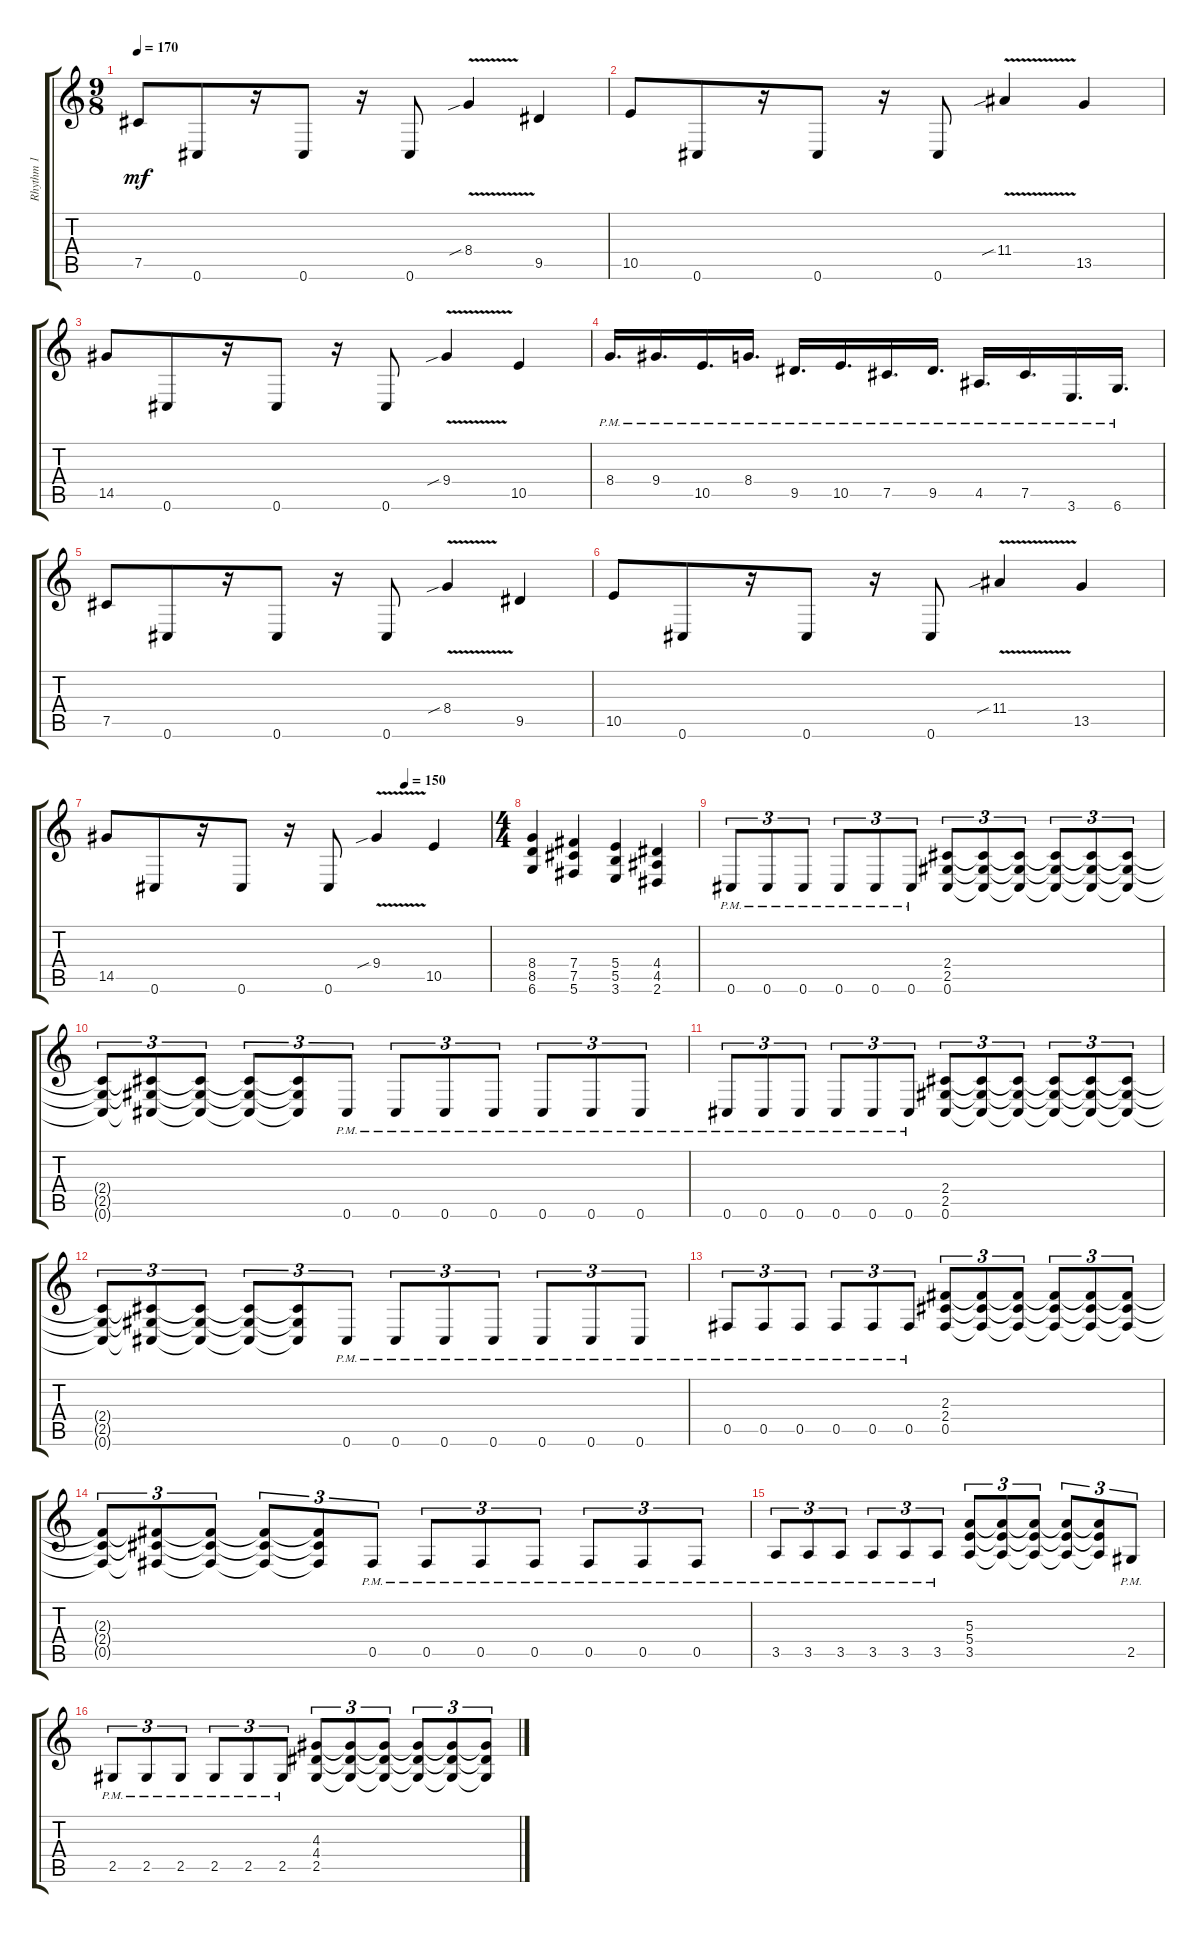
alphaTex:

\track ("Rhythm 1" "Rhythm 1") {instrument distortionguitar}
\staff {score tabs}
\tuning (Db4 Ab3 E3 B2 Gb2 Db2) {hide}
\ts (9 8)
\tempo 170
\clef g2
\ks c
7.5.8{dy mf} 0.6.8 r.16 0.6.8 r.16 0.6.8 8.4{v sib}.4 9.5.4 |
10.5.8 0.6.8 r.16 0.6.8 r.16 0.6.8 11.4{v sib}.4 13.5.4 |
14.5.8 0.6.8 r.16 0.6.8 r.16 0.6.8 9.4{v sib}.4 10.5.4 |
8.4{pm}.16{d} 9.4{pm}.16{d} 10.5{pm}.16{d} 8.4{pm}.16{d} 9.5{pm}.16{d} 10.5{pm}.16{d} 7.5{pm}.16{d} 9.5{pm}.16{d} 4.5{pm}.16{d} 7.5{pm}.16{d} 3.6{pm}.16{d} 6.6{pm}.16{d} |
7.5.8 0.6.8 r.16 0.6.8 r.16 0.6.8 8.4{v sib}.4 9.5.4 |
10.5.8 0.6.8 r.16 0.6.8 r.16 0.6.8 11.4{v sib}.4 13.5.4 |
\tempo (150 0.7777777777777778)
14.5.8 0.6.8 r.16 0.6.8 r.16 0.6.8 9.4{v sib}.4 10.5.4 |
\ts (4 4)
(8.4 8.5 6.6).4 (7.4 7.5 5.6).4 (5.4 5.5 3.6).4 (4.4 4.5 2.6).4 |
0.6{pm}.8{tu (3 2)} 0.6{pm}.8{tu (3 2)} 0.6{pm}.8{tu (3 2)} 0.6{pm}.8{tu (3 2)} 0.6{pm}.8{tu (3 2)} 0.6{pm}.8{tu (3 2)} (2.4 2.5 0.6).8{tu (3 2)} (2.4{t} 2.5{t} 0.6{t}).8{tu (3 2)} (2.4{t} 2.5{t} 0.6{t}).8{tu (3 2)} (2.4{t} 2.5{t} 0.6{t}).8{tu (3 2)} (2.4{t} 2.5{t} 0.6{t}).8{tu (3 2)} (2.4{t} 2.5{t} 0.6{t}).8{tu (3 2)} |
(2.4{t} 2.5{t} 0.6{t}).8{tu (3 2)} (2.4{t} 2.5{t} 0.6{t}).8{tu (3 2)} (2.4{t} 2.5{t} 0.6{t}).8{tu (3 2)} (2.4{t} 2.5{t} 0.6{t}).8{tu (3 2)} (2.4{t} 2.5{t} 0.6{t}).8{tu (3 2)} 0.6{pm}.8{tu (3 2)} 0.6{pm}.8{tu (3 2)} 0.6{pm}.8{tu (3 2)} 0.6{pm}.8{tu (3 2)} 0.6{pm}.8{tu (3 2)} 0.6{pm}.8{tu (3 2)} 0.6{pm}.8{tu (3 2)} |
0.6{pm}.8{tu (3 2)} 0.6{pm}.8{tu (3 2)} 0.6{pm}.8{tu (3 2)} 0.6{pm}.8{tu (3 2)} 0.6{pm}.8{tu (3 2)} 0.6{pm}.8{tu (3 2)} (2.4 2.5 0.6).8{tu (3 2)} (2.4{t} 2.5{t} 0.6{t}).8{tu (3 2)} (2.4{t} 2.5{t} 0.6{t}).8{tu (3 2)} (2.4{t} 2.5{t} 0.6{t}).8{tu (3 2)} (2.4{t} 2.5{t} 0.6{t}).8{tu (3 2)} (2.4{t} 2.5{t} 0.6{t}).8{tu (3 2)} |
(2.4{t} 2.5{t} 0.6{t}).8{tu (3 2)} (2.4{t} 2.5{t} 0.6{t}).8{tu (3 2)} (2.4{t} 2.5{t} 0.6{t}).8{tu (3 2)} (2.4{t} 2.5{t} 0.6{t}).8{tu (3 2)} (2.4{t} 2.5{t} 0.6{t}).8{tu (3 2)} 0.6{pm}.8{tu (3 2)} 0.6{pm}.8{tu (3 2)} 0.6{pm}.8{tu (3 2)} 0.6{pm}.8{tu (3 2)} 0.6{pm}.8{tu (3 2)} 0.6{pm}.8{tu (3 2)} 0.6{pm}.8{tu (3 2)} |
0.5{pm}.8{tu (3 2)} 0.5{pm}.8{tu (3 2)} 0.5{pm}.8{tu (3 2)} 0.5{pm}.8{tu (3 2)} 0.5{pm}.8{tu (3 2)} 0.5{pm}.8{tu (3 2)} (2.3 2.4 0.5).8{tu (3 2)} (2.3{t} 2.4{t} 0.5{t}).8{tu (3 2)} (2.3{t} 2.4{t} 0.5{t}).8{tu (3 2)} (2.3{t} 2.4{t} 0.5{t}).8{tu (3 2)} (2.3{t} 2.4{t} 0.5{t}).8{tu (3 2)} (2.3{t} 2.4{t} 0.5{t}).8{tu (3 2)} |
(2.3{t} 2.4{t} 0.5{t}).8{tu (3 2)} (2.3{t} 2.4{t} 0.5{t}).8{tu (3 2)} (2.3{t} 2.4{t} 0.5{t}).8{tu (3 2)} (2.3{t} 2.4{t} 0.5{t}).8{tu (3 2)} (2.3{t} 2.4{t} 0.5{t}).8{tu (3 2)} 0.5{pm}.8{tu (3 2)} 0.5{pm}.8{tu (3 2)} 0.5{pm}.8{tu (3 2)} 0.5{pm}.8{tu (3 2)} 0.5{pm}.8{tu (3 2)} 0.5{pm}.8{tu (3 2)} 0.5{pm}.8{tu (3 2)} |
3.5{pm}.8{tu (3 2)} 3.5{pm}.8{tu (3 2)} 3.5{pm}.8{tu (3 2)} 3.5{pm}.8{tu (3 2)} 3.5{pm}.8{tu (3 2)} 3.5{pm}.8{tu (3 2)} (5.3 5.4 3.5).8{tu (3 2)} (5.3{t} 5.4{t} 3.5{t}).8{tu (3 2)} (5.3{t} 5.4{t} 3.5{t}).8{tu (3 2)} (5.3{t} 5.4{t} 3.5{t}).8{tu (3 2)} (5.3{t} 5.4{t} 3.5{t}).8{tu (3 2)} 2.5{pm}.8{tu (3 2)} |
2.5{pm}.8{tu (3 2)} 2.5{pm}.8{tu (3 2)} 2.5{pm}.8{tu (3 2)} 2.5{pm}.8{tu (3 2)} 2.5{pm}.8{tu (3 2)} 2.5{pm}.8{tu (3 2)} (4.3 4.4 2.5).8{tu (3 2)} (4.3{t} 4.4{t} 2.5{t}).8{tu (3 2)} (4.3{t} 4.4{t} 2.5{t}).8{tu (3 2)} (4.3{t} 4.4{t} 2.5{t}).8{tu (3 2)} (4.3{t} 4.4{t} 2.5{t}).8{tu (3 2)} (4.3{t} 4.4{t} 2.5{t}).8{tu (3 2)}
